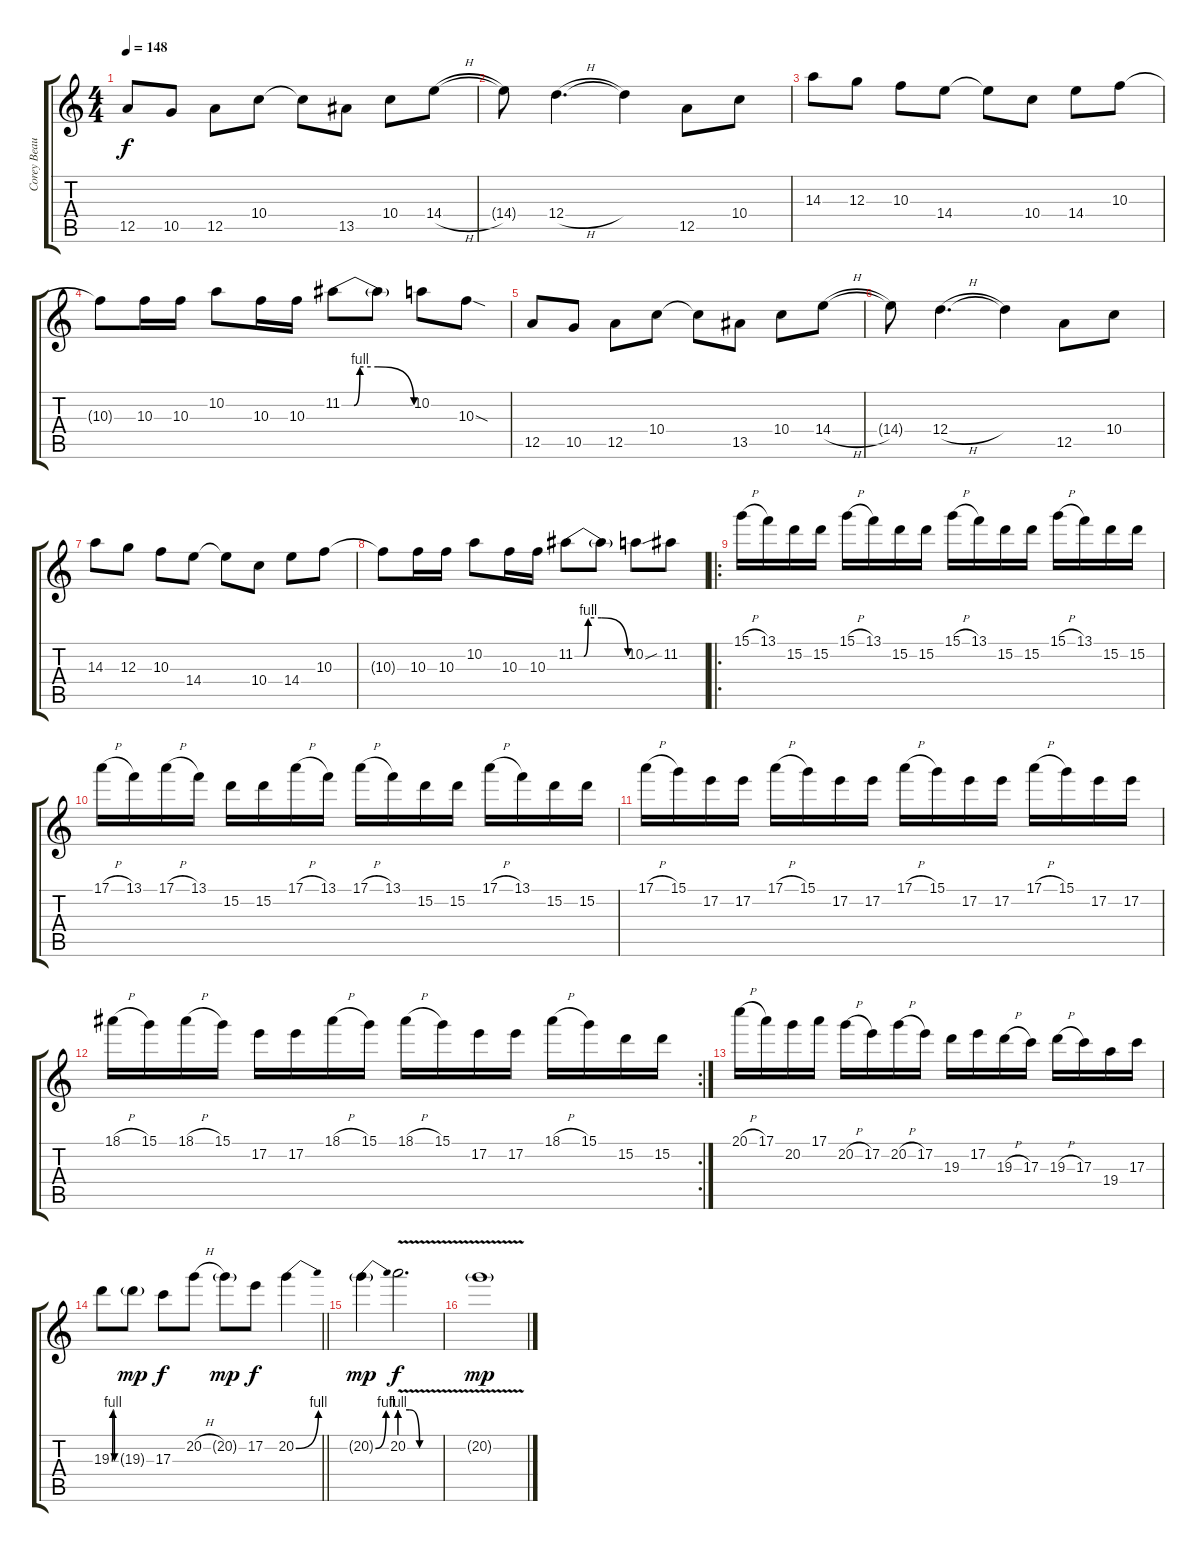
\track ("Corey Beaulieu" "Corey Beau") {instrument overdrivenguitar}
\staff {score tabs}
\tuning (E4 B3 G3 D3 A2 D2) {hide}
\ts (4 4)
\tempo 148
\clef g2
\ks c
12.5.8{dy f} 10.5.8 12.5.8 10.4.8 10.4{t}.8 13.5.8 10.4.8 14.4{h}.8 |
14.4{t}.8 12.4{h}.4{d} 12.4{t}.4 12.5.8 10.4.8 |
14.3.8 12.3.8 10.3.8 14.4.8 14.4{t}.8 10.4.8 14.4.8 10.3.8 |
10.3{t}.8 10.3.16 10.3.16 10.2.8 10.3.16 10.3.16 11.2{be (custom 0 0 10 0 15 4 30 4 60 0)}.8 11.2{t}.8 10.2.8 10.3{sod}.8 |
12.5.8 10.5.8 12.5.8 10.4.8 10.4{t}.8 13.5.8 10.4.8 14.4{h}.8 |
14.4{t}.8 12.4{h}.4{d} 12.4{t}.4 12.5.8 10.4.8 |
14.3.8 12.3.8 10.3.8 14.4.8 14.4{t}.8 10.4.8 14.4.8 10.3.8 |
10.3{t}.8 10.3.16 10.3.16 10.2.8 10.3.16 10.3.16 11.2{be (custom 0 0 10 0 15 4 30 4 60 0)}.8 11.2{t}.8 10.2{sou}.8 11.2.8 |
\ro
15.1{h}.16 13.1.16 15.2.16 15.2.16 15.1{h}.16 13.1.16 15.2.16 15.2.16 15.1{h}.16 13.1.16 15.2.16 15.2.16 15.1{h}.16 13.1.16 15.2.16 15.2.16 |
17.1{h}.16 13.1.16 17.1{h}.16 13.1.16 15.2.16 15.2.16 17.1{h}.16 13.1.16 17.1{h}.16 13.1.16 15.2.16 15.2.16 17.1{h}.16 13.1.16 15.2.16 15.2.16 |
17.1{h}.16 15.1.16 17.2.16 17.2.16 17.1{h}.16 15.1.16 17.2.16 17.2.16 17.1{h}.16 15.1.16 17.2.16 17.2.16 17.1{h}.16 15.1.16 17.2.16 17.2.16 |
\rc 2
18.1{h}.16 15.1.16 18.1{h}.16 15.1.16 17.2.16 17.2.16 18.1{h}.16 15.1.16 18.1{h}.16 15.1.16 17.2.16 17.2.16 18.1{h}.16 15.1.16 15.2.16 15.2.16 |
20.1{h}.16 17.1.16 20.2.16 17.1.16 20.2{h}.16 17.2.16 20.2{h}.16 17.2.16 19.3.16 17.2.16 19.3{h}.16 17.3.16 19.3{h}.16 17.3.16 19.4.16 17.3.16 |
\barLineRight lightlight
19.3{be (custom 0 0 10 0 20 4 30 4 40 0 60 0)}.8 19.3{g}.8{dy mp} 17.3.8{dy f} 20.2{h}.8 20.2{g}.8{dy mp} 17.2.8{dy f} 20.2{be (bend 0 0 60 4)}.4 |
20.2{be (bend 0 0 60 4) g}.4{dy mp} 20.2{be (custom 0 4 15 4 30 0 60 0) v}.2{d dy f} |
20.2{v g}.1{dy mp}
